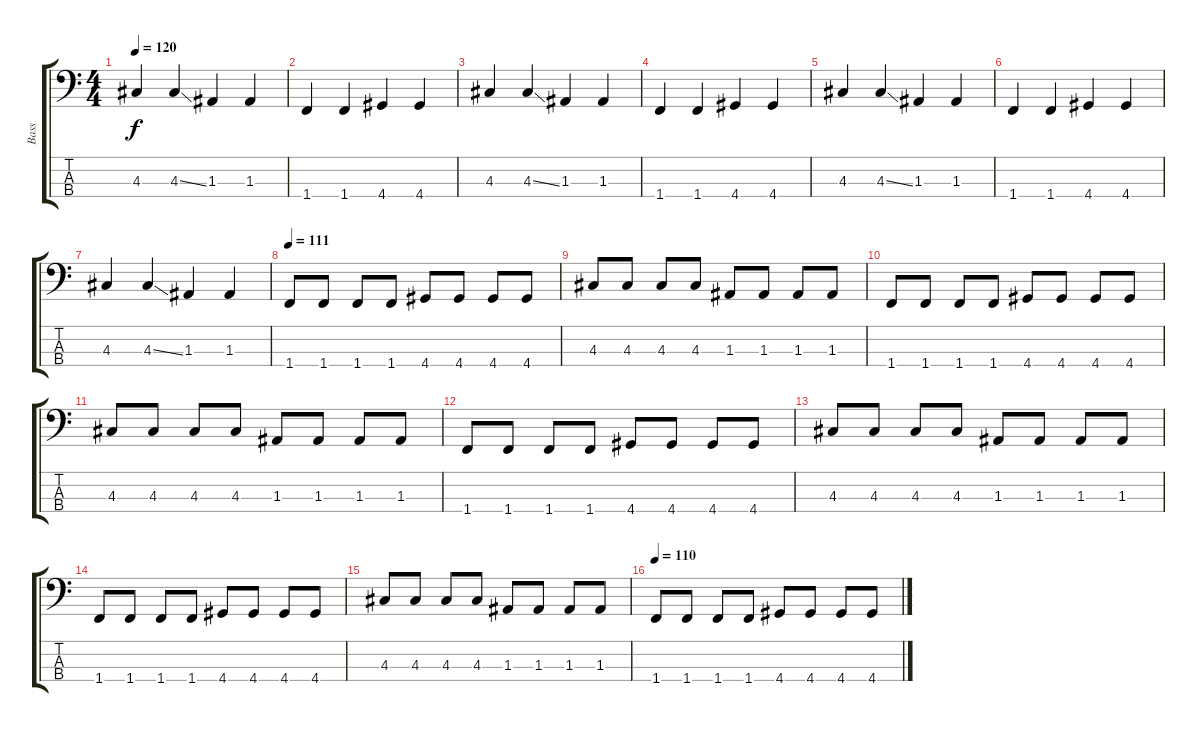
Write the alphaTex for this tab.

\track ("Bass" "Bass") {instrument acousticguitarnylon}
\staff {score tabs}
\tuning (G2 D2 A1 E1) {hide}
\ts (4 4)
\tempo 120
\clef f4
\ks c
4.3.4{dy f} 4.3{ss}.4 1.3.4 1.3.4 |
1.4.4 1.4.4 4.4.4 4.4.4 |
4.3.4 4.3{ss}.4 1.3.4 1.3.4 |
1.4.4 1.4.4 4.4.4 4.4.4 |
4.3.4 4.3{ss}.4 1.3.4 1.3.4 |
1.4.4 1.4.4 4.4.4 4.4.4 |
4.3.4 4.3{ss}.4 1.3.4 1.3.4 |
\tempo 111
1.4.8 1.4.8 1.4.8 1.4.8 4.4.8 4.4.8 4.4.8 4.4.8 |
4.3.8 4.3.8 4.3.8 4.3.8 1.3.8 1.3.8 1.3.8 1.3.8 |
1.4.8 1.4.8 1.4.8 1.4.8 4.4.8 4.4.8 4.4.8 4.4.8 |
4.3.8 4.3.8 4.3.8 4.3.8 1.3.8 1.3.8 1.3.8 1.3.8 |
1.4.8 1.4.8 1.4.8 1.4.8 4.4.8 4.4.8 4.4.8 4.4.8 |
4.3.8 4.3.8 4.3.8 4.3.8 1.3.8 1.3.8 1.3.8 1.3.8 |
1.4.8 1.4.8 1.4.8 1.4.8 4.4.8 4.4.8 4.4.8 4.4.8 |
4.3.8 4.3.8 4.3.8 4.3.8 1.3.8 1.3.8 1.3.8 1.3.8 |
\tempo 110
1.4.8 1.4.8 1.4.8 1.4.8 4.4.8 4.4.8 4.4.8 4.4.8
